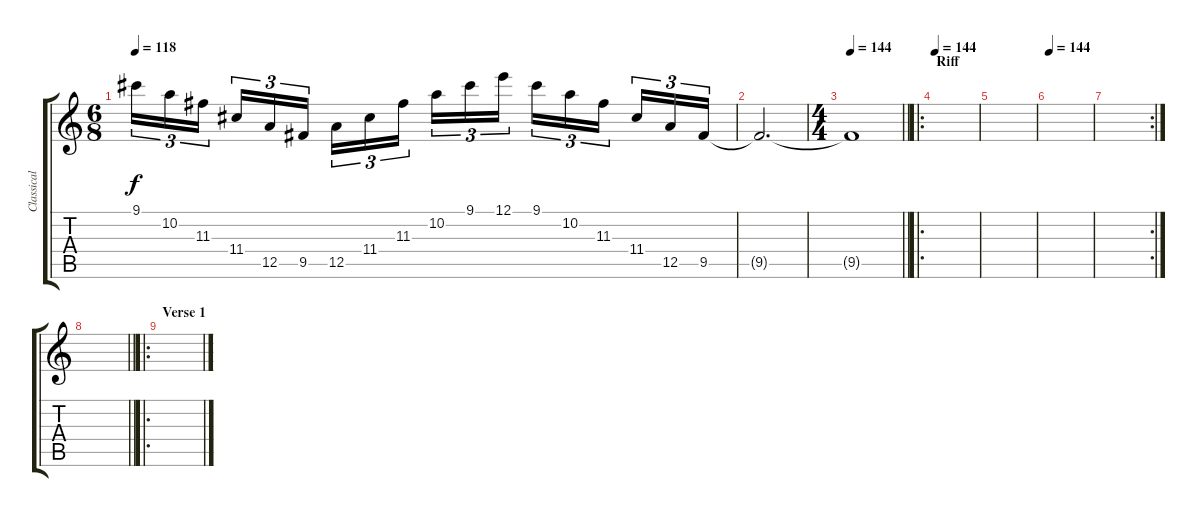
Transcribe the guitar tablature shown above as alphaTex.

\track ("Classical Lead" "Classical ") {instrument acousticguitarnylon}
\staff {score tabs}
\tuning (E4 B3 G3 D3 A2 E2) {hide}
\ts (6 8)
\tempo 118
\clef g2
\ks c
9.1.16{tu (3 2) dy f} 10.2.16{tu (3 2)} 11.3.16{tu (3 2) beam splitsecondary} 11.4.16{tu (3 2)} 12.5.16{tu (3 2)} 9.5.16{tu (3 2) beam splitsecondary} 12.5.16{tu (3 2)} 11.4.16{tu (3 2)} 11.3.16{tu (3 2)} 10.2.16{tu (3 2)} 9.1.16{tu (3 2)} 12.1.16{tu (3 2) beam splitsecondary} 9.1.16{tu (3 2)} 10.2.16{tu (3 2)} 11.3.16{tu (3 2) beam splitsecondary} 11.4.16{tu (3 2)} 12.5.16{tu (3 2)} 9.5.16{tu (3 2)} |
9.5{t}.2{d} |
\ts (4 4)
\tempo 144
\barLineRight lightlight
9.5{t}.1 |
\ro
\section ("" "Riff")
\tempo 144
|
|
\tempo 144
|
\rc 2
|
\barLineRight lightlight
|
\ro
\section ("" "Verse 1")
